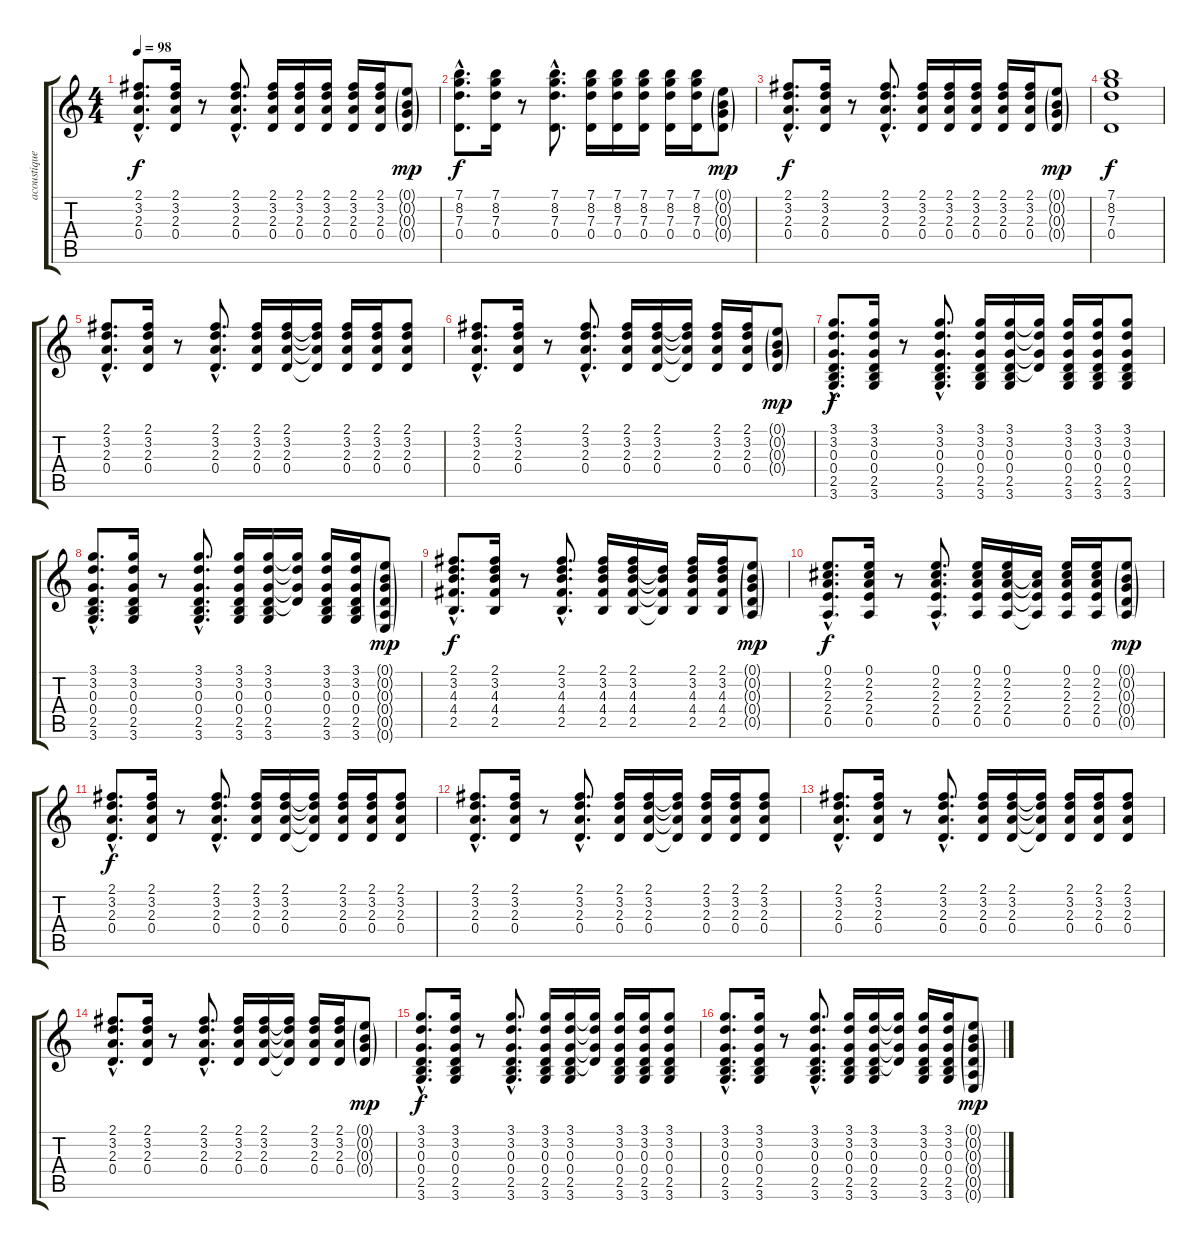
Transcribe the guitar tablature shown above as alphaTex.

\track ("acoustique" "acoustique") {instrument acousticguitarsteel}
\staff {score tabs}
\tuning (E4 B3 G3 D3 A2 E2) {hide}
\ts (4 4)
\tempo 98
\clef g2
\ks c
(2.1{hac} 3.2{hac} 2.3{hac} 0.4{hac}).8{d dy f instrument acousticguitarsteel} (2.1 3.2 2.3 0.4).16 r.8 (2.1{hac} 3.2{hac} 2.3{hac} 0.4{hac}).8{d} (2.1 3.2 2.3 0.4).16 (2.1 3.2 2.3 0.4).16 (2.1 3.2 2.3 0.4).16 (2.1 3.2 2.3 0.4).16 (2.1 3.2 2.3 0.4).16 (0.1{g} 0.2{g} 0.3{g} 0.4{g}).8{dy mp} |
(7.1{hac} 8.2{hac} 7.3{hac} 0.4{hac}).8{d dy f} (7.1 8.2 7.3 0.4).16 r.8 (7.1{hac} 8.2{hac} 7.3{hac} 0.4{hac}).8{d} (7.1 8.2 7.3 0.4).16 (7.1 8.2 7.3 0.4).16 (7.1 8.2 7.3 0.4).16 (7.1 8.2 7.3 0.4).16 (7.1 8.2 7.3 0.4).16 (0.1{g} 0.2{g} 0.3{g} 0.4{g}).8{dy mp} |
(2.1{hac} 3.2{hac} 2.3{hac} 0.4{hac}).8{d dy f} (2.1 3.2 2.3 0.4).16 r.8 (2.1{hac} 3.2{hac} 2.3{hac} 0.4{hac}).8{d} (2.1 3.2 2.3 0.4).16 (2.1 3.2 2.3 0.4).16 (2.1 3.2 2.3 0.4).16 (2.1 3.2 2.3 0.4).16 (2.1 3.2 2.3 0.4).16 (0.1{g} 0.2{g} 0.3{g} 0.4{g}).8{dy mp} |
(7.1 8.2 7.3 0.4).1{dy f} |
(2.1{hac} 3.2{hac} 2.3{hac} 0.4{hac}).8{d} (2.1 3.2 2.3 0.4).16 r.8 (2.1{hac} 3.2{hac} 2.3{hac} 0.4{hac}).8{d} (2.1 3.2 2.3 0.4).16 (2.1 3.2 2.3 0.4).16 (2.1{t} 3.2{t} 2.3{t} 0.4{t}).16 (2.1 3.2 2.3 0.4).16 (2.1 3.2 2.3 0.4).16 (2.1 3.2 2.3 0.4).8 |
(2.1{hac} 3.2{hac} 2.3{hac} 0.4{hac}).8{d} (2.1 3.2 2.3 0.4).16 r.8 (2.1{hac} 3.2{hac} 2.3{hac} 0.4{hac}).8{d} (2.1 3.2 2.3 0.4).16 (2.1 3.2 2.3 0.4).16 (2.1{t} 3.2{t} 2.3{t} 0.4{t}).16 (2.1 3.2 2.3 0.4).16 (2.1 3.2 2.3 0.4).16 (0.1{g} 0.2{g} 0.3{g} 0.4{g}).8{dy mp} |
(3.1{hac} 3.2{hac} 0.3{hac} 0.4{hac} 2.5{hac} 3.6{hac}).8{d dy f} (3.1 3.2 0.3 0.4 2.5 3.6).16 r.8 (3.1{hac} 3.2{hac} 0.3{hac} 0.4{hac} 2.5{hac} 3.6{hac}).8{d} (3.1 3.2 0.3 0.4 2.5 3.6).16 (3.1 3.2 0.3 0.4 2.5 3.6).16 (3.1{t} 3.2{t} 0.3{t} 0.4{t}).16 (3.1 3.2 0.3 0.4 2.5 3.6).16 (3.1 3.2 0.3 0.4 2.5 3.6).16 (3.1 3.2 0.3 0.4 2.5 3.6).8 |
(3.1{hac} 3.2{hac} 0.3{hac} 0.4{hac} 2.5{hac} 3.6{hac}).8{d} (3.1 3.2 0.3 0.4 2.5 3.6).16 r.8 (3.1{hac} 3.2{hac} 0.3{hac} 0.4{hac} 2.5{hac} 3.6{hac}).8{d} (3.1 3.2 0.3 0.4 2.5 3.6).16 (3.1 3.2 0.3 0.4 2.5 3.6).16 (3.1{t} 3.2{t} 0.3{t} 0.4{t}).16 (3.1 3.2 0.3 0.4 2.5 3.6).16 (3.1 3.2 0.3 0.4 2.5 3.6).16 (0.1{g} 0.2{g} 0.3{g} 0.4{g} 0.5{g} 0.6{g}).8{dy mp} |
(2.1{hac} 3.2{hac} 4.3{hac} 4.4{hac} 2.5{hac}).8{d dy f} (2.1 3.2 4.3 4.4 2.5).16 r.8 (2.1{hac} 3.2{hac} 4.3{hac} 4.4{hac} 2.5{hac}).8{d} (2.1 3.2 4.3 4.4 2.5).16 (2.1 3.2 4.3 4.4 2.5).16 (3.2{t} 4.3{t} 4.4{t} 2.5{t}).16 (2.1 3.2 4.3 4.4 2.5).16 (2.1 3.2 4.3 4.4 2.5).16 (0.1{g} 0.2{g} 0.3{g} 0.4{g} 0.5{g}).8{dy mp} |
(0.1{hac} 2.2{hac} 2.3{hac} 2.4{hac} 0.5{hac}).8{d dy f} (0.1 2.2 2.3 2.4 0.5).16 r.8 (0.1{hac} 2.2{hac} 2.3{hac} 2.4{hac} 0.5{hac}).8{d} (0.1 2.2 2.3 2.4 0.5).16 (0.1 2.2 2.3 2.4 0.5).16 (2.2{t} 2.3{t} 2.4{t} 0.5{t}).16 (0.1 2.2 2.3 2.4 0.5).16 (0.1 2.2 2.3 2.4 0.5).16 (0.1{g} 0.2{g} 0.3{g} 0.4{g} 0.5{g}).8{dy mp} |
(2.1{hac} 3.2{hac} 2.3{hac} 0.4{hac}).8{d dy f} (2.1 3.2 2.3 0.4).16 r.8 (2.1{hac} 3.2{hac} 2.3{hac} 0.4{hac}).8{d} (2.1 3.2 2.3 0.4).16 (2.1 3.2 2.3 0.4).16 (2.1{t} 3.2{t} 2.3{t} 0.4{t}).16 (2.1 3.2 2.3 0.4).16 (2.1 3.2 2.3 0.4).16 (2.1 3.2 2.3 0.4).8 |
(2.1{hac} 3.2{hac} 2.3{hac} 0.4{hac}).8{d} (2.1 3.2 2.3 0.4).16 r.8 (2.1{hac} 3.2{hac} 2.3{hac} 0.4{hac}).8{d} (2.1 3.2 2.3 0.4).16 (2.1 3.2 2.3 0.4).16 (2.1{t} 3.2{t} 2.3{t} 0.4{t}).16 (2.1 3.2 2.3 0.4).16 (2.1 3.2 2.3 0.4).16 (2.1 3.2 2.3 0.4).8 |
(2.1{hac} 3.2{hac} 2.3{hac} 0.4{hac}).8{d} (2.1 3.2 2.3 0.4).16 r.8 (2.1{hac} 3.2{hac} 2.3{hac} 0.4{hac}).8{d} (2.1 3.2 2.3 0.4).16 (2.1 3.2 2.3 0.4).16 (2.1{t} 3.2{t} 2.3{t} 0.4{t}).16 (2.1 3.2 2.3 0.4).16 (2.1 3.2 2.3 0.4).16 (2.1 3.2 2.3 0.4).8 |
(2.1{hac} 3.2{hac} 2.3{hac} 0.4{hac}).8{d} (2.1 3.2 2.3 0.4).16 r.8 (2.1{hac} 3.2{hac} 2.3{hac} 0.4{hac}).8{d} (2.1 3.2 2.3 0.4).16 (2.1 3.2 2.3 0.4).16 (2.1{t} 3.2{t} 2.3{t} 0.4{t}).16 (2.1 3.2 2.3 0.4).16 (2.1 3.2 2.3 0.4).16 (0.1{g} 0.2{g} 0.3{g} 0.4{g}).8{dy mp} |
(3.1{hac} 3.2{hac} 0.3{hac} 0.4{hac} 2.5{hac} 3.6{hac}).8{d dy f} (3.1 3.2 0.3 0.4 2.5 3.6).16 r.8 (3.1{hac} 3.2{hac} 0.3{hac} 0.4{hac} 2.5{hac} 3.6{hac}).8{d} (3.1 3.2 0.3 0.4 2.5 3.6).16 (3.1 3.2 0.3 0.4 2.5 3.6).16 (3.1{t} 3.2{t} 0.3{t} 0.4{t}).16 (3.1 3.2 0.3 0.4 2.5 3.6).16 (3.1 3.2 0.3 0.4 2.5 3.6).16 (3.1 3.2 0.3 0.4 2.5 3.6).8 |
(3.1{hac} 3.2{hac} 0.3{hac} 0.4{hac} 2.5{hac} 3.6{hac}).8{d} (3.1 3.2 0.3 0.4 2.5 3.6).16 r.8 (3.1{hac} 3.2{hac} 0.3{hac} 0.4{hac} 2.5{hac} 3.6{hac}).8{d} (3.1 3.2 0.3 0.4 2.5 3.6).16 (3.1 3.2 0.3 0.4 2.5 3.6).16 (3.1{t} 3.2{t} 0.3{t} 0.4{t}).16 (3.1 3.2 0.3 0.4 2.5 3.6).16 (3.1 3.2 0.3 0.4 2.5 3.6).16 (0.1{g} 0.2{g} 0.3{g} 0.4{g} 0.5{g} 0.6{g}).8{dy mp}
